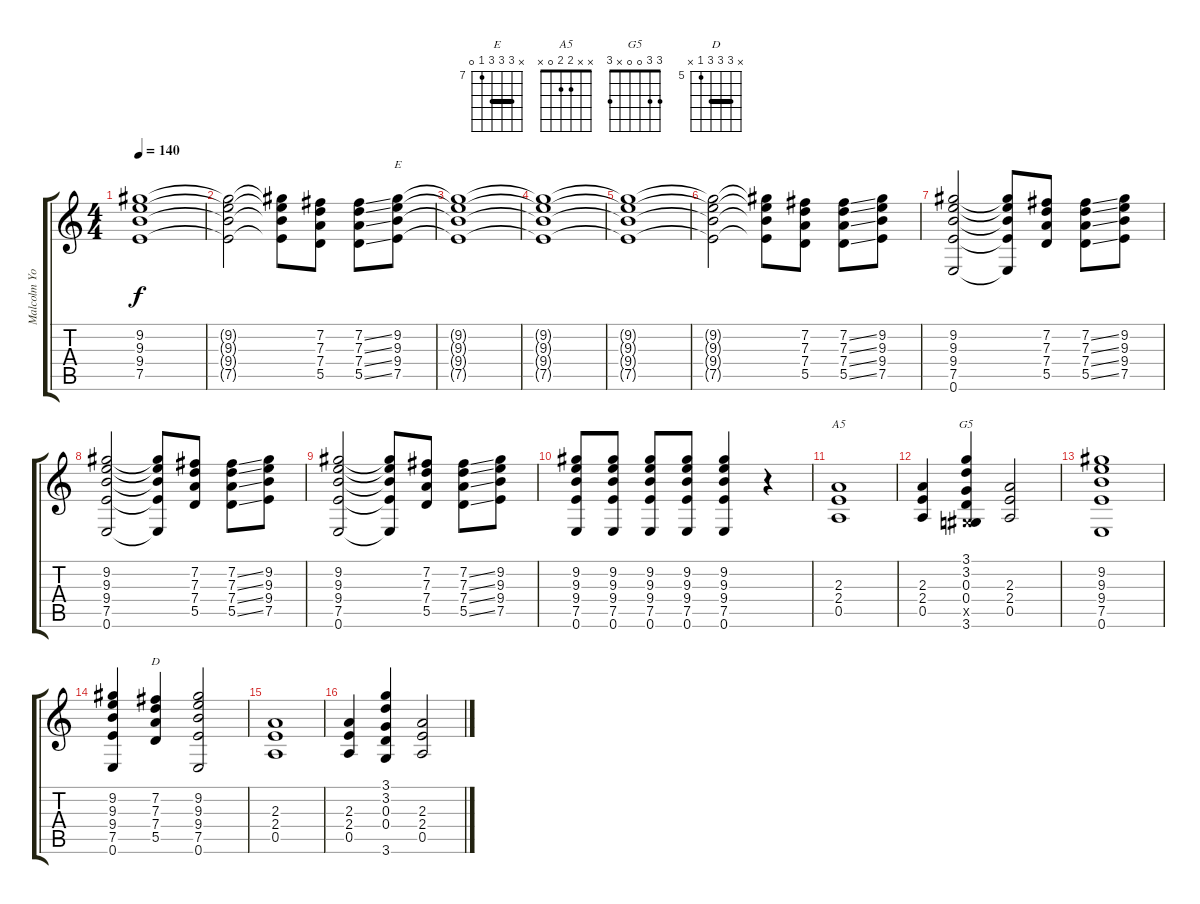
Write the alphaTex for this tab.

\track ("Malcolm Young" "Malcolm Yo") {instrument overdrivenguitar}
\staff {score tabs}
\tuning (E4 B3 G3 D3 A2 E2) {hide}
\chord ("E" x 9 9 9 7 0) {firstfret 7 barre 9}
\chord ("A5" x x 2 2 0 x)
\chord ("G5" 3 3 0 0 x 3)
\chord ("D" x 7 7 7 5 x) {firstfret 5 barre 7}
\ts (4 4)
\tempo 140
\clef g2
\ks c
(9.2{t} 9.3{t} 9.4{t} 7.5{t}).1{dy f} |
(9.2{t} 9.3{t} 9.4{t} 7.5{t}).2 (9.2{t} 9.3{t} 9.4{t} 7.5{t}).8 (7.2 7.3 7.4 5.5).8 (7.2{ss} 7.3{ss} 7.4{ss} 5.5{ss}).8 (9.2 9.3 9.4 7.5).8{ch "E"} |
(9.2{t} 9.3{t} 9.4{t} 7.5{t}).1 |
(9.2{t} 9.3{t} 9.4{t} 7.5{t}).1 |
(9.2{t} 9.3{t} 9.4{t} 7.5{t}).1 |
(9.2{t} 9.3{t} 9.4{t} 7.5{t}).2 (9.2{t} 9.3{t} 9.4{t} 7.5{t}).8 (7.2 7.3 7.4 5.5).8 (7.2{ss} 7.3{ss} 7.4{ss} 5.5{ss}).8 (9.2 9.3 9.4 7.5).8 |
(9.2 9.3 9.4 7.5 0.6).2 (9.2{t} 9.3{t} 9.4{t} 7.5{t} 0.6{t}).8 (7.2 7.3 7.4 5.5).8 (7.2{ss} 7.3{ss} 7.4{ss} 5.5{ss}).8 (9.2 9.3 9.4 7.5).8 |
(9.2 9.3 9.4 7.5 0.6).2 (9.2{t} 9.3{t} 9.4{t} 7.5{t} 0.6{t}).8 (7.2 7.3 7.4 5.5).8 (7.2{ss} 7.3{ss} 7.4{ss} 5.5{ss}).8 (9.2 9.3 9.4 7.5).8 |
(9.2 9.3 9.4 7.5 0.6).2 (9.2{t} 9.3{t} 9.4{t} 7.5{t} 0.6{t}).8 (7.2 7.3 7.4 5.5).8 (7.2{ss} 7.3{ss} 7.4{ss} 5.5{ss}).8 (9.2 9.3 9.4 7.5).8 |
(9.2 9.3 9.4 7.5 0.6).8 (9.2 9.3 9.4 7.5 0.6).8 (9.2 9.3 9.4 7.5 0.6).8 (9.2 9.3 9.4 7.5 0.6).8 (9.2 9.3 9.4 7.5 0.6).4 r.4 |
(2.3 2.4 0.5).1{ch "A5"} |
(2.3 2.4 0.5).4 (3.1 3.2 0.3 0.4 -1.5{x} 3.6).4{ch "G5"} (2.3 2.4 0.5).2 |
(9.2 9.3 9.4 7.5 0.6).1 |
(9.2 9.3 9.4 7.5 0.6).4 (7.2 7.3 7.4 5.5).4{ch "D"} (9.2 9.3 9.4 7.5 0.6).2 |
(2.3 2.4 0.5).1 |
(2.3 2.4 0.5).4 (3.1 3.2 0.3 0.4 3.6).4 (2.3 2.4 0.5).2
